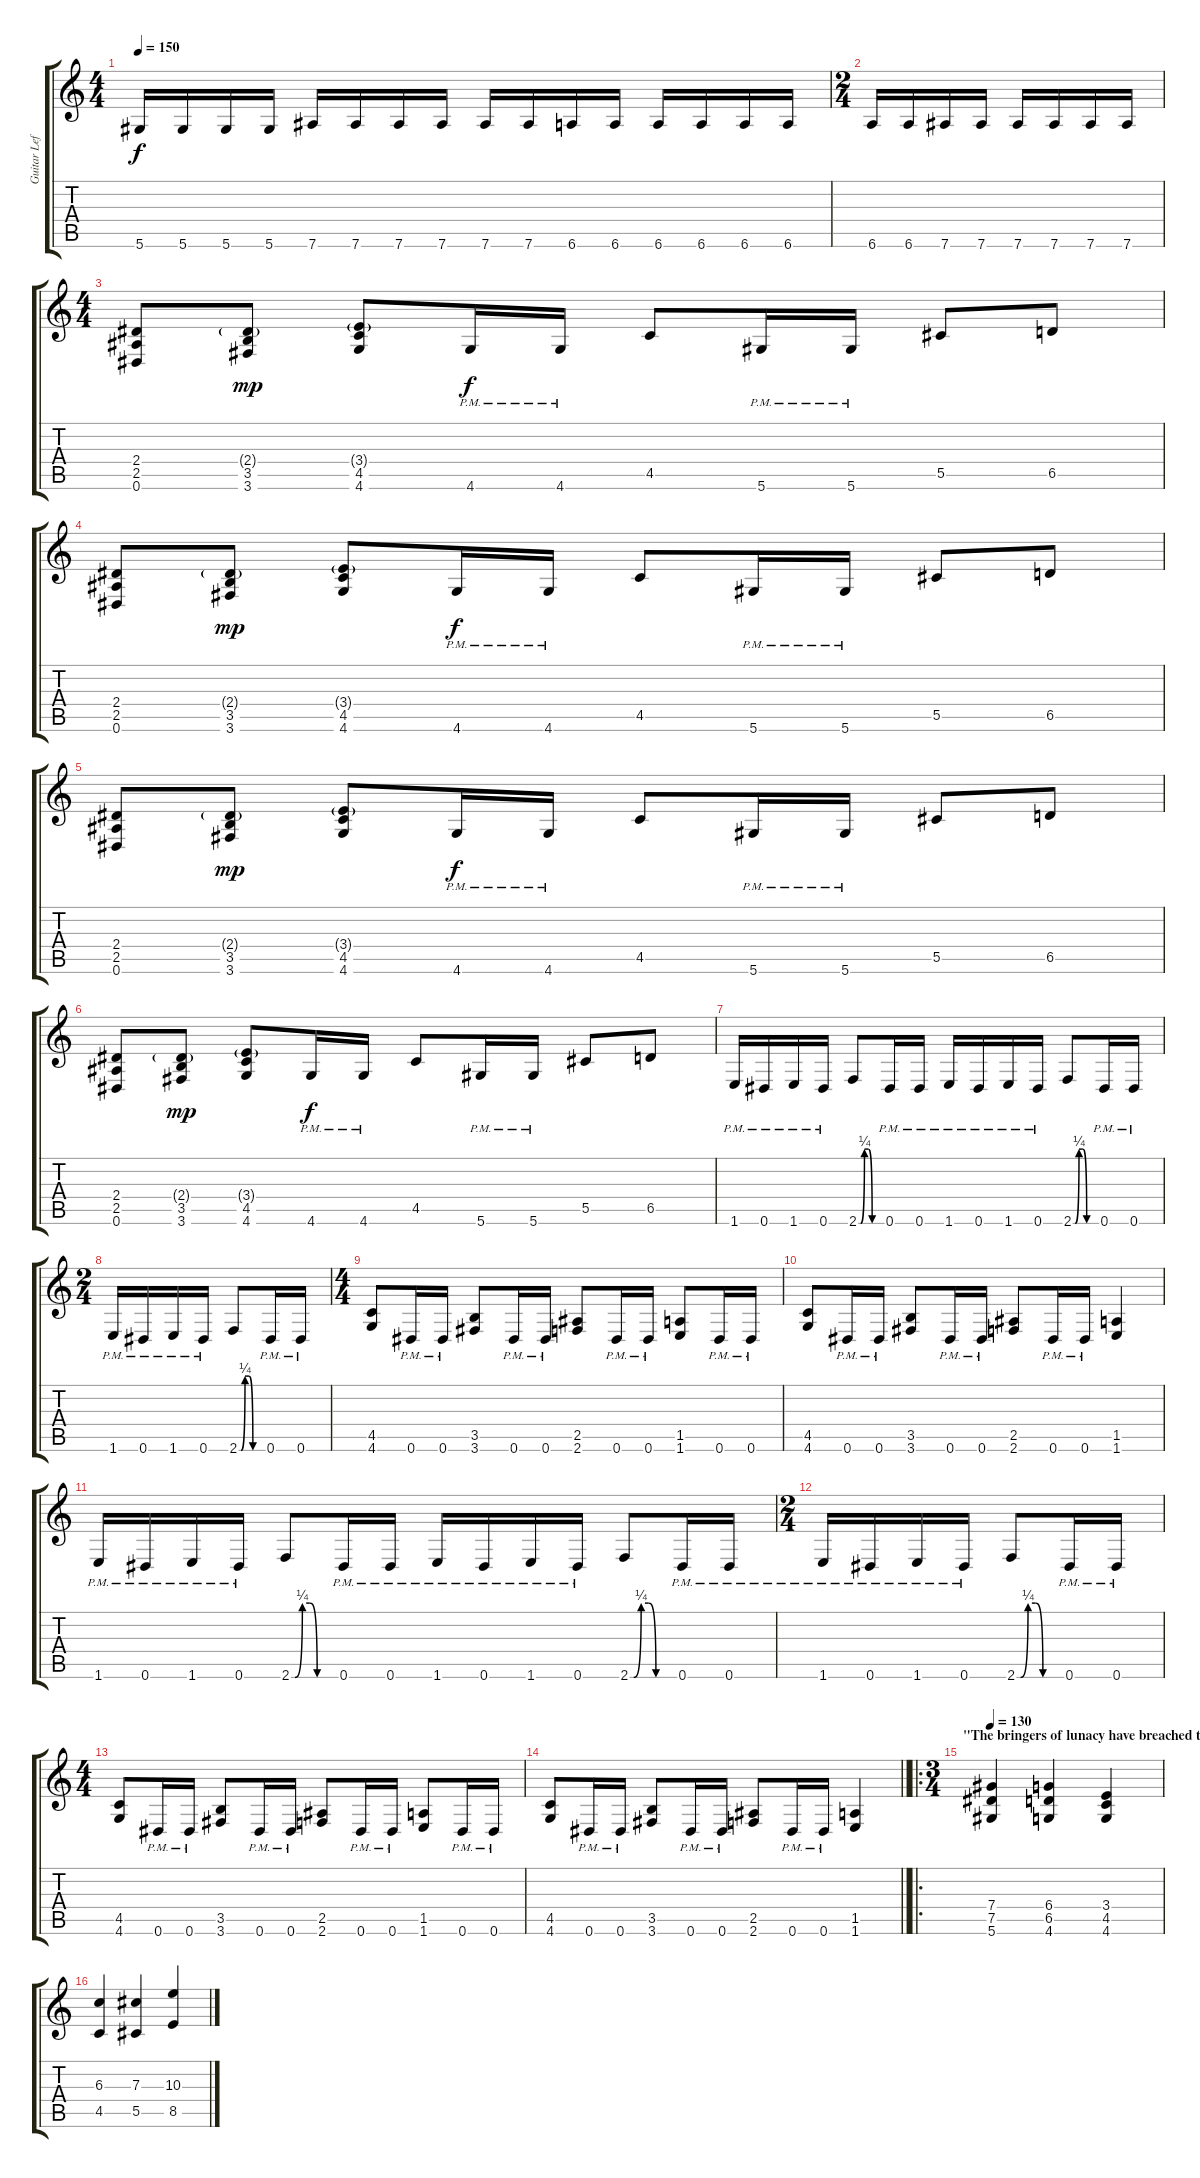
\track ("Guitar Left" "Guitar Lef") {instrument distortionguitar}
\staff {score tabs}
\tuning (Eb4 Bb3 Gb3 Db3 Ab2 Eb2) {hide}
\ts (4 4)
\tempo 150
\clef g2
\ks c
5.6.16{dy f} 5.6.16 5.6.16 5.6.16 7.6.16 7.6.16 7.6.16 7.6.16 7.6.16 7.6.16 6.6.16 6.6.16 6.6.16 6.6.16 6.6.16 6.6.16 |
\ts (2 4)
6.6.16 6.6.16 7.6.16 7.6.16 7.6.16 7.6.16 7.6.16 7.6.16 |
\ts (4 4)
(2.4 2.5 0.6).8 (2.4{g} 3.5 3.6).8{dy mp} (3.4{g} 4.5 4.6).8 4.6{pm}.16{dy f} 4.6{pm}.16 4.5.8 5.6{pm}.16 5.6{pm}.16 5.5.8 6.5.8 |
(2.4 2.5 0.6).8 (2.4{g} 3.5 3.6).8{dy mp} (3.4{g} 4.5 4.6).8 4.6{pm}.16{dy f} 4.6{pm}.16 4.5.8 5.6{pm}.16 5.6{pm}.16 5.5.8 6.5.8 |
(2.4 2.5 0.6).8 (2.4{g} 3.5 3.6).8{dy mp} (3.4{g} 4.5 4.6).8 4.6{pm}.16{dy f} 4.6{pm}.16 4.5.8 5.6{pm}.16 5.6{pm}.16 5.5.8 6.5.8 |
(2.4 2.5 0.6).8 (2.4{g} 3.5 3.6).8{dy mp} (3.4{g} 4.5 4.6).8 4.6{pm}.16{dy f} 4.6{pm}.16 4.5.8 5.6{pm}.16 5.6{pm}.16 5.5.8 6.5.8 |
1.6{pm}.16 0.6{pm}.16 1.6{pm}.16 0.6{pm}.16 2.6{be (custom 0 0 5 0 15 1 25 1 35 0 60 0)}.8 0.6{pm}.16 0.6{pm}.16 1.6{pm}.16 0.6{pm}.16 1.6{pm}.16 0.6{pm}.16 2.6{be (custom 0 0 5 0 15 1 25 1 35 0 60 0)}.8 0.6{pm}.16 0.6{pm}.16 |
\ts (2 4)
1.6{pm}.16 0.6{pm}.16 1.6{pm}.16 0.6{pm}.16 2.6{be (custom 0 0 5 0 15 1 25 1 35 0 60 0)}.8 0.6{pm}.16 0.6{pm}.16 |
\ts (4 4)
(4.5 4.6).8 0.6{pm}.16 0.6{pm}.16 (3.5 3.6).8 0.6{pm}.16 0.6{pm}.16 (2.5 2.6).8 0.6{pm}.16 0.6{pm}.16 (1.5 1.6).8 0.6{pm}.16 0.6{pm}.16 |
(4.5 4.6).8 0.6{pm}.16 0.6{pm}.16 (3.5 3.6).8 0.6{pm}.16 0.6{pm}.16 (2.5 2.6).8 0.6{pm}.16 0.6{pm}.16 (1.5 1.6).4 |
1.6{pm}.16 0.6{pm}.16 1.6{pm}.16 0.6{pm}.16 2.6{be (custom 0 0 5 0 15 1 25 1 35 0 60 0)}.8 0.6{pm}.16 0.6{pm}.16 1.6{pm}.16 0.6{pm}.16 1.6{pm}.16 0.6{pm}.16 2.6{be (custom 0 0 5 0 15 1 25 1 35 0 60 0)}.8 0.6{pm}.16 0.6{pm}.16 |
\ts (2 4)
1.6{pm}.16 0.6{pm}.16 1.6{pm}.16 0.6{pm}.16 2.6{be (custom 0 0 5 0 15 1 25 1 35 0 60 0)}.8 0.6{pm}.16 0.6{pm}.16 |
\ts (4 4)
(4.5 4.6).8 0.6{pm}.16 0.6{pm}.16 (3.5 3.6).8 0.6{pm}.16 0.6{pm}.16 (2.5 2.6).8 0.6{pm}.16 0.6{pm}.16 (1.5 1.6).8 0.6{pm}.16 0.6{pm}.16 |
\barLineRight lightlight
(4.5 4.6).8 0.6{pm}.16 0.6{pm}.16 (3.5 3.6).8 0.6{pm}.16 0.6{pm}.16 (2.5 2.6).8 0.6{pm}.16 0.6{pm}.16 (1.5 1.6).4 |
\ro
\ts (3 4)
\section ("" "\"The bringers of lunacy have breached the walls\"")
\tempo 130
(7.4 7.5 5.6).4 (6.4 6.5 4.6).4 (3.4 4.5 4.6).4 |
(6.3 4.5).4 (7.3 5.5).4 (10.3 8.5).4
